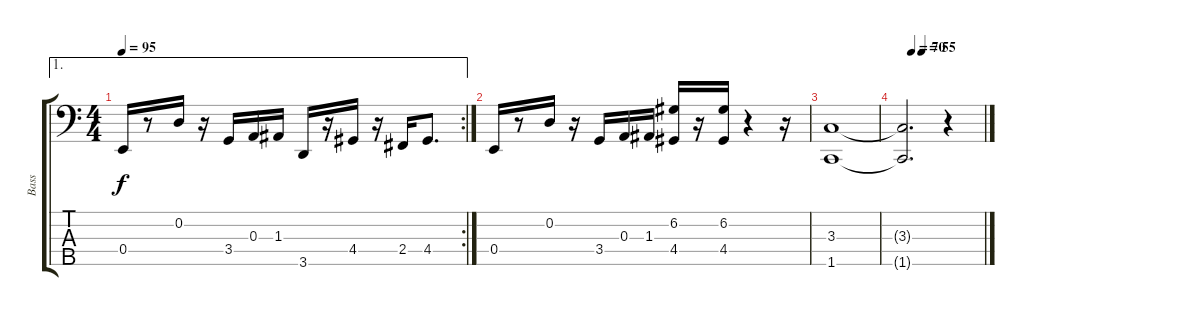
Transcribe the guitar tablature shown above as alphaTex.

\track ("Bass" "Bass") {instrument fretlessbass}
\staff {score tabs}
\tuning (G2 D2 A1 E1 B0) {hide}
\ae 1
\rc 2
\ts (4 4)
\tempo 95
\clef f4
\ks c
0.4.16{dy f} r.8 0.2.16 r.16 3.4.16 0.3.16 1.3.16 3.5.16 r.16 4.4.16 r.16 2.4.16 4.4.8{d} |
0.4.16 r.8 0.2.16 r.16 3.4.16 0.3.16 1.3.16 (6.2 4.4).16 r.16 (6.2 4.4).16 r.4 r.16 |
(3.3 1.5).1 |
\tempo (70 0.125)
\tempo (55 0.25)
(3.3{t} 1.5{t}).2{d} r.4
